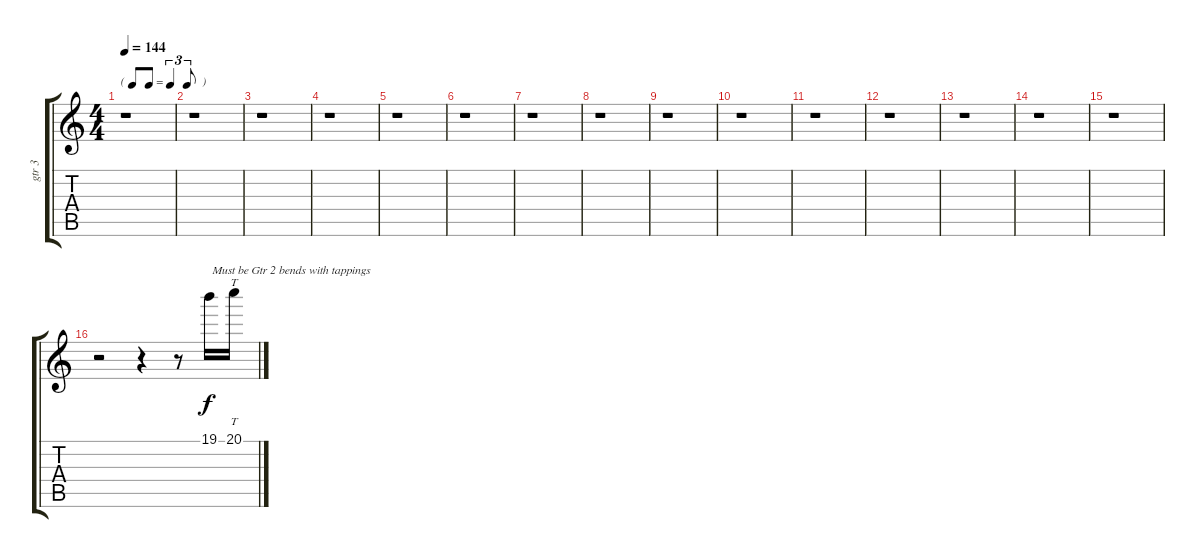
\track ("gtr 3" "gtr 3") {instrument distortionguitar}
\staff {score tabs}
\tuning (E4 B3 G3 D3 A2 E2) {hide}
\ts (4 4)
\tf triplet8th
\tempo 144
\clef g2
\ks c
r.1{dy f} |
r.1 |
r.1 |
r.1 |
r.1 |
r.1 |
r.1 |
r.1 |
r.1 |
r.1 |
r.1 |
r.1 |
r.1 |
r.1 |
r.1 |
r.2 r.4 r.8 19.1.16{txt " Must be Gtr 2 bends with tappings"} 20.1.16{tt}
